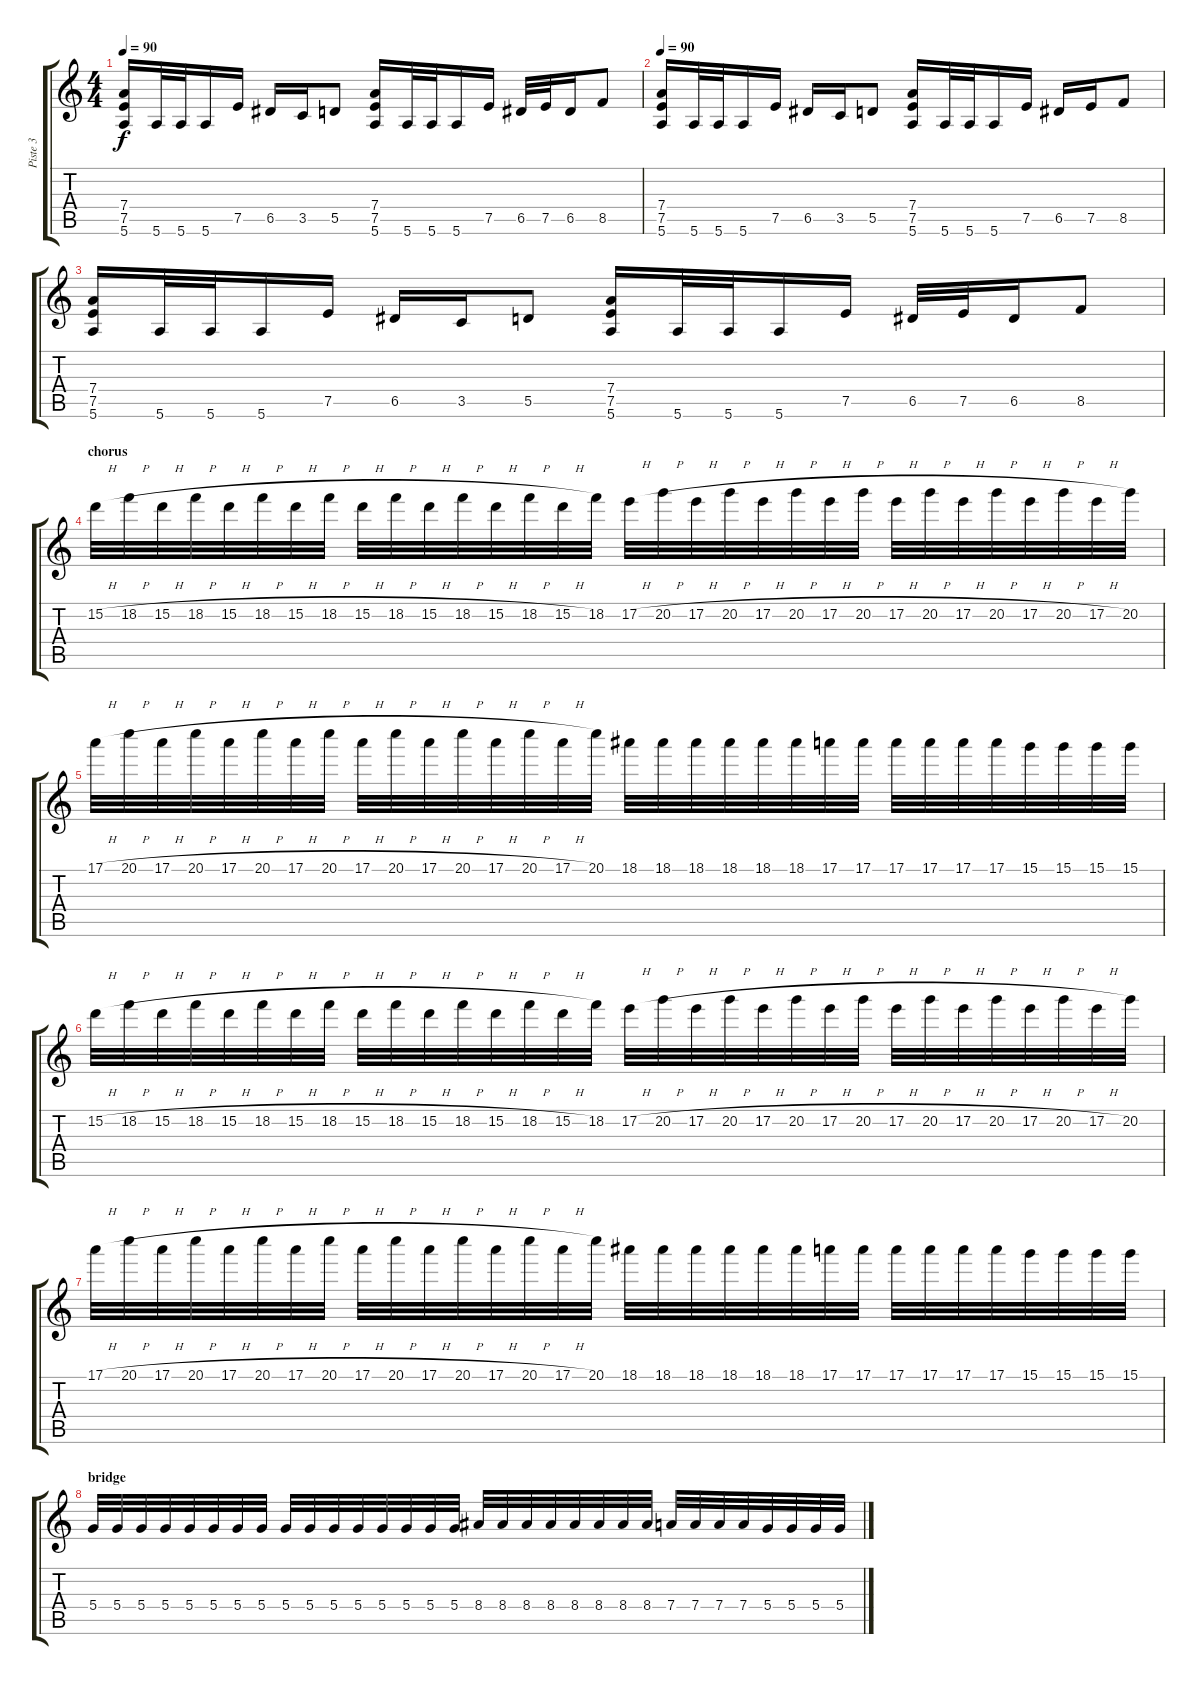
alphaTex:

\track ("Piste 3" "Piste 3") {instrument distortionguitar}
\staff {score tabs}
\tuning (E4 B3 G3 D3 A2 E2) {hide}
\ts (4 4)
\tempo 90
\clef g2
\ks c
(7.4 7.5 5.6).16{dy f} 5.6.32 5.6.32 5.6.16 7.5.16 6.5.16 3.5.16 5.5.8 (7.4 7.5 5.6).16 5.6.32 5.6.32 5.6.16 7.5.16 6.5.32 7.5.32 6.5.16 8.5.8 |
\tempo 90
(7.4 7.5 5.6).16 5.6.32 5.6.32 5.6.16 7.5.16 6.5.16 3.5.16 5.5.8 (7.4 7.5 5.6).16 5.6.32 5.6.32 5.6.16 7.5.16 6.5.16 7.5.16 8.5.8 |
(7.4 7.5 5.6).16 5.6.32 5.6.32 5.6.16 7.5.16 6.5.16 3.5.16 5.5.8 (7.4 7.5 5.6).16 5.6.32 5.6.32 5.6.16 7.5.16 6.5.32 7.5.32 6.5.16 8.5.8 |
\section ("" "chorus")
15.2{h}.32 18.2{h}.32 15.2{h}.32 18.2{h}.32 15.2{h}.32 18.2{h}.32 15.2{h}.32 18.2{h}.32 15.2{h}.32 18.2{h}.32 15.2{h}.32 18.2{h}.32 15.2{h}.32 18.2{h}.32 15.2{h}.32 18.2.32 17.2{h}.32 20.2{h}.32 17.2{h}.32 20.2{h}.32 17.2{h}.32 20.2{h}.32 17.2{h}.32 20.2{h}.32 17.2{h}.32 20.2{h}.32 17.2{h}.32 20.2{h}.32 17.2{h}.32 20.2{h}.32 17.2{h}.32 20.2.32 |
17.1{h}.32 20.1{h}.32 17.1{h}.32 20.1{h}.32 17.1{h}.32 20.1{h}.32 17.1{h}.32 20.1{h}.32 17.1{h}.32 20.1{h}.32 17.1{h}.32 20.1{h}.32 17.1{h}.32 20.1{h}.32 17.1{h}.32 20.1.32 18.1.32 18.1.32 18.1.32 18.1.32 18.1.32 18.1.32 17.1.32 17.1.32 17.1.32 17.1.32 17.1.32 17.1.32 15.1.32 15.1.32 15.1.32 15.1.32 |
15.2{h}.32 18.2{h}.32 15.2{h}.32 18.2{h}.32 15.2{h}.32 18.2{h}.32 15.2{h}.32 18.2{h}.32 15.2{h}.32 18.2{h}.32 15.2{h}.32 18.2{h}.32 15.2{h}.32 18.2{h}.32 15.2{h}.32 18.2.32 17.2{h}.32 20.2{h}.32 17.2{h}.32 20.2{h}.32 17.2{h}.32 20.2{h}.32 17.2{h}.32 20.2{h}.32 17.2{h}.32 20.2{h}.32 17.2{h}.32 20.2{h}.32 17.2{h}.32 20.2{h}.32 17.2{h}.32 20.2.32 |
17.1{h}.32 20.1{h}.32 17.1{h}.32 20.1{h}.32 17.1{h}.32 20.1{h}.32 17.1{h}.32 20.1{h}.32 17.1{h}.32 20.1{h}.32 17.1{h}.32 20.1{h}.32 17.1{h}.32 20.1{h}.32 17.1{h}.32 20.1.32 18.1.32 18.1.32 18.1.32 18.1.32 18.1.32 18.1.32 17.1.32 17.1.32 17.1.32 17.1.32 17.1.32 17.1.32 15.1.32 15.1.32 15.1.32 15.1.32 |
\section ("" "bridge")
5.4.32 5.4.32 5.4.32 5.4.32 5.4.32 5.4.32 5.4.32 5.4.32 5.4.32 5.4.32 5.4.32 5.4.32 5.4.32 5.4.32 5.4.32 5.4.32 8.4.32 8.4.32 8.4.32 8.4.32 8.4.32 8.4.32 8.4.32 8.4.32 7.4.32 7.4.32 7.4.32 7.4.32 5.4.32 5.4.32 5.4.32 5.4.32
